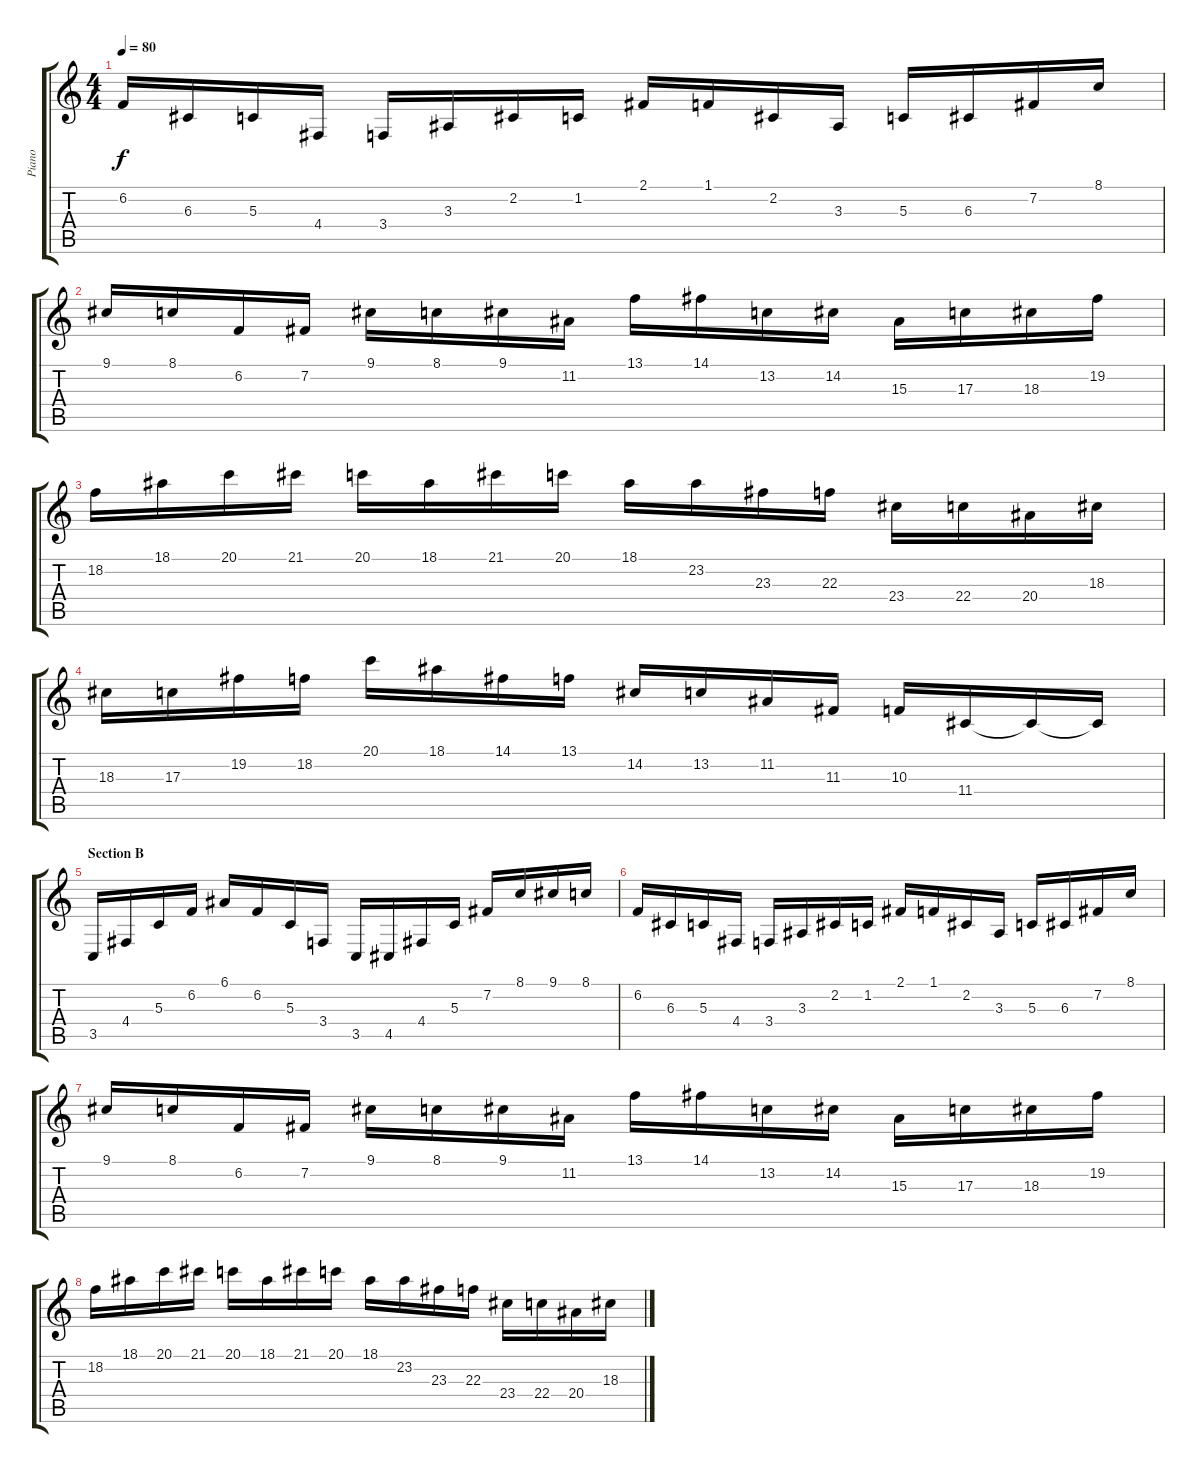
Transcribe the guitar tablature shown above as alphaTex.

\track ("Piano" "Piano") {instrument acousticgrandpiano}
\staff {score tabs}
\tuning (E4 B3 G3 D3 A2 E2) {hide}
\ts (4 4)
\tempo 80
\clef g2
\ks c
6.2.16{dy f} 6.3.16 5.3.16 4.4.16 3.4.16 3.3.16 2.2.16 1.2.16 2.1.16 1.1.16 2.2.16 3.3.16 5.3.16 6.3.16 7.2.16 8.1.16 |
9.1.16 8.1.16 6.2.16 7.2.16 9.1.16 8.1.16 9.1.16 11.2.16 13.1.16 14.1.16 13.2.16 14.2.16 15.3.16 17.3.16 18.3.16 19.2.16 |
18.2.16 18.1.16 20.1.16 21.1.16 20.1.16 18.1.16 21.1.16 20.1.16 18.1.16 23.2.16 23.3.16 22.3.16 23.4.16 22.4.16 20.4.16 18.3.16 |
18.3.16 17.3.16 19.2.16 18.2.16 20.1.16 18.1.16 14.1.16 13.1.16 14.2.16 13.2.16 11.2.16 11.3.16 10.3.16 11.4.16 11.4{t}.16 11.4{t}.16 |
\section ("" "Section B")
3.5.16 4.4.16 5.3.16 6.2.16 6.1.16 6.2.16 5.3.16 3.4.16 3.5.16 4.5.16 4.4.16 5.3.16 7.2.16 8.1.16 9.1.16 8.1.16 |
6.2.16 6.3.16 5.3.16 4.4.16 3.4.16 3.3.16 2.2.16 1.2.16 2.1.16 1.1.16 2.2.16 3.3.16 5.3.16 6.3.16 7.2.16 8.1.16 |
9.1.16 8.1.16 6.2.16 7.2.16 9.1.16 8.1.16 9.1.16 11.2.16 13.1.16 14.1.16 13.2.16 14.2.16 15.3.16 17.3.16 18.3.16 19.2.16 |
18.2.16 18.1.16 20.1.16 21.1.16 20.1.16 18.1.16 21.1.16 20.1.16 18.1.16 23.2.16 23.3.16 22.3.16 23.4.16 22.4.16 20.4.16 18.3.16
